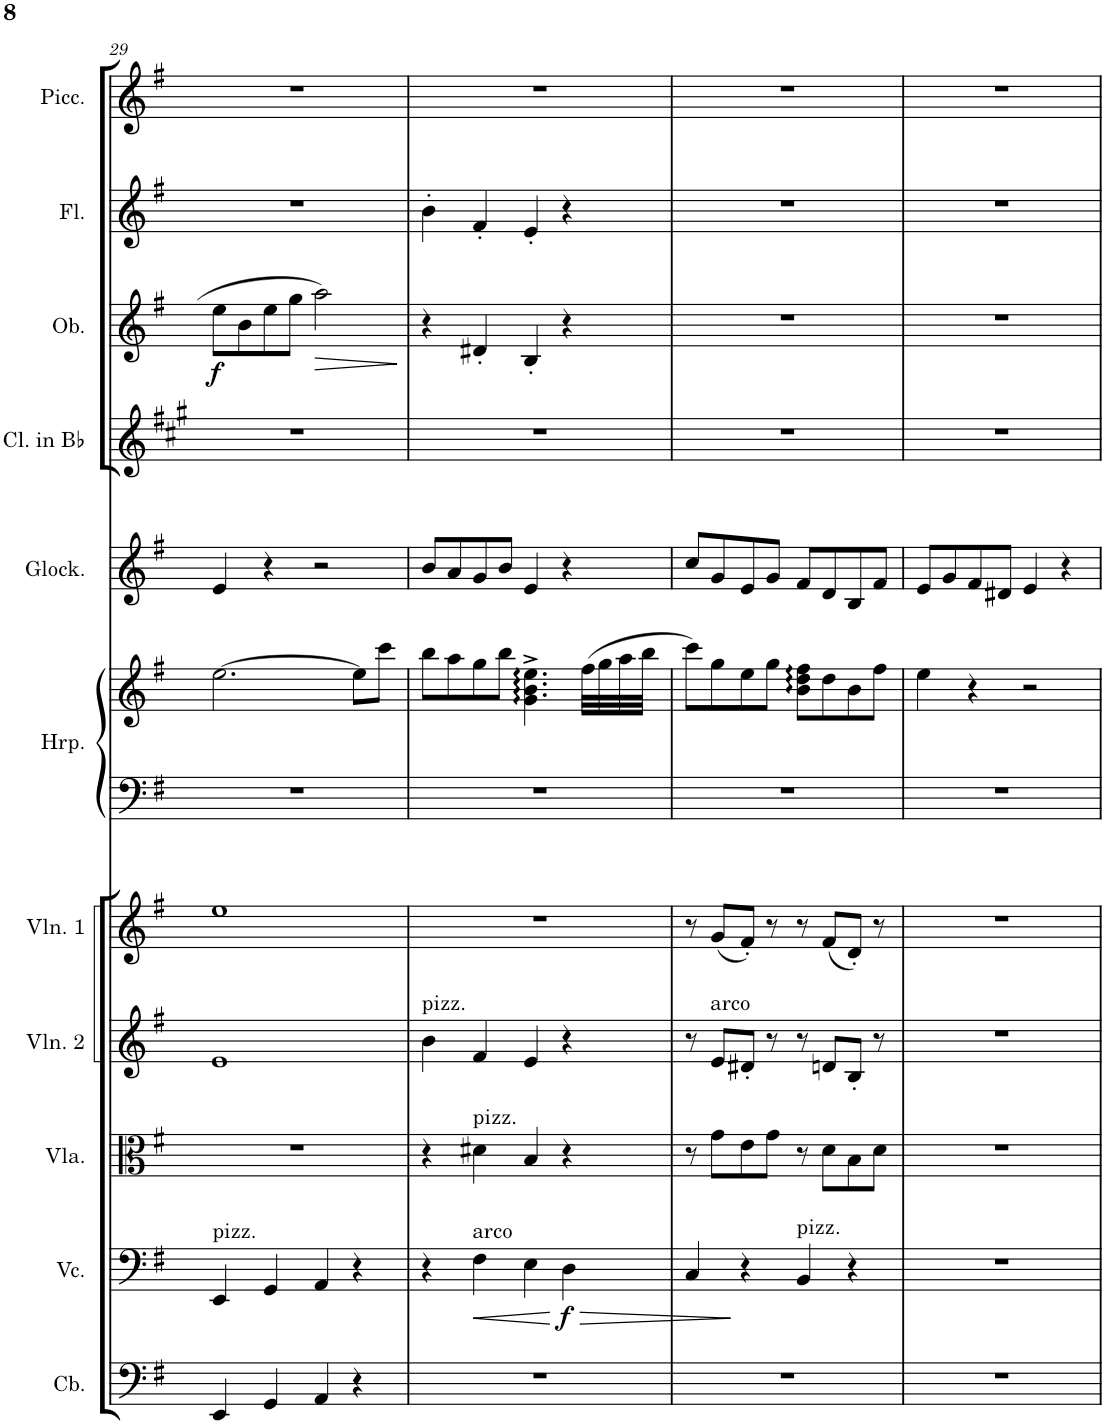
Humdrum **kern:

**kern	**kern	**dynam	**kern	**kern	**kern	**kern	**kern	**kern	**kern	**kern	**dynam	**kern	**kern
*part11	*part10	*part10	*part9	*part8	*part7	*part6	*part6	*part5	*part4	*part3	*part3	*part2	*part1
*staff12	*staff11	*staff11	*staff10	*staff9	*staff8	*staff7	*staff6	*staff5	*staff4	*staff3	*staff3	*staff2	*staff1
*I"Contrabass	*I"Violoncello	*	*I"Viola	*I"Violin II	*I"Violin I	*I"Harp	*	*I"Glockenspiel	*I"Clarinet in Bb	*I"Oboe	*	*I"Flute	*I"Piccolo
*I'Cb.	*I'Vc.	*	*I'Vla.	*I'Vln. 2	*I'Vln. 1	*I'Hrp.	*	*I'Glock.	*I'Cl. in Bb	*I'Ob.	*	*I'Fl.	*I'Picc.
!!LO:PB:g=z
*clefF4	*clefF4	*	*clefC3	*clefG2	*clefG2	*clefF4	*clefG2	*clefG2	*clefG2	*clefG2	*	*clefG2	*clefG2
*Trd7c12	*	*	*	*	*	*	*	*Trd-14c-24	*Trd1c2	*	*	*	*Trd-7c-12
*k[f#]	*k[f#]	*	*k[f#]	*k[f#]	*k[f#]	*k[f#]	*k[f#]	*k[f#]	*k[f#c#g#]	*k[f#]	*	*k[f#]	*k[f#]
*M4/4	*M4/4	*	*M4/4	*M4/4	*M4/4	*M4/4	*M4/4	*M4/4	*M4/4	*M4/4	*	*M4/4	*M4/4
=29	=29	=29	=29	=29	=29	=29	=29	=29	=29	=29	=29	=29	=29
!	!LO:TX:a:t=pizz.	!	!	!	!	!	!	!	!	!	!	!	!
!	!	!	!	!	!	!	!	!	!	!	!LO:DY:b	!	!
4EE/	4EE/	.	1r	1e	1ee	1r	[2.ee\	4e/	1r	8ee\L	f	1r	1r
.	.	.	.	.	.	.	.	.	.	8b\	.	.	.
4GG/	4GG/	.	.	.	.	.	.	4r	.	8ee\	.	.	.
.	.	.	.	.	.	.	.	.	.	8gg\J	.	.	.
!	!	!	!	!	!	!	!	!	!	!	!LO:HP:b	!	!
4AA/	4AA/	.	.	.	.	.	.	2r	.	2aa\	>	.	.
4r	4r	.	.	.	.	.	8ee\L]	.	.	.	.	.	.
.	.	.	.	.	.	.	8ccc\J	.	.	.	.	.	.
.	.	.	.	.	.	.	.	.	.	.	]	.	.
=30	=30	=30	=30	=30	=30	=30	=30	=30	=30	=30	=30	=30	=30
!	!	!	!	!LO:TX:a:t=pizz.	!	!	!	!	!	!	!	!	!
1r	4r	.	4r	4b\	1r	1r	8bb\L	8b/L	1r	4r	.	4b'\	1r
.	.	.	.	.	.	.	8aa\	8a/	.	.	.	.	.
!	!	!	!LO:TX:a:t=pizz.	!	!	!	!	!	!	!	!	!	!
!	!LO:TX:a:t=arco	!	!	!	!	!	!	!	!	!	!	!	!
!	!	!LO:HP:b	!	!	!	!	!	!	!	!	!	!	!
.	4F#\	<	4d#X\	4f#/	.	.	8gg\	8g/	.	4d#X'/	.	4f#'/	.
.	.	.	.	.	.	.	8bb\J	8b/J	.	.	.	.	.
.	4E\	.	4B/	4e/	.	.	4.g\^ 4.b\^ 4.ee\^	4e/	.	4B'/	.	4e'/	.
!	!	!LO:HP:n=1:b	!	!	!	!	!	!	!	!	!	!	!
!	!	!LO:DY:n=1:b	!	!	!	!	!	!	!	!	!	!	!
.	4D\	[ > f	4r	4r	.	.	.	4r	.	4r	.	4r	.
.	.	.	.	.	.	.	(32ff#\LLL	.	.	.	.	.	.
.	.	.	.	.	.	.	32gg\	.	.	.	.	.	.
.	.	.	.	.	.	.	32aa\	.	.	.	.	.	.
.	.	.	.	.	.	.	32bb\JJJ	.	.	.	.	.	.
=31	=31	=31	=31	=31	=31	=31	=31	=31	=31	=31	=31	=31	=31
1r	4C/	.	8r	8r	8r	1r	8ccc\L)	8cc/L	1r	1r	.	1r	1r
!	!	!	!	!LO:TX:a:t=arco	!	!	!	!	!	!	!	!	!
.	.	.	8g\L	8e/L	(8g/L	.	8gg\	8g/	.	.	.	.	.
.	4r	]	8e\	8d#X'/J	8f#'/J)	.	8ee\	8e/	.	.	.	.	.
.	.	.	8g\J	8r	8r	.	8gg\J	8g/J	.	.	.	.	.
!	!LO:TX:a:t=pizz.	!	!	!	!	!	!	!	!	!	!	!	!
.	4BB^/	.	8r	8r	8r	.	8b\ 8dd\ 8ff#\L	8f#/L	.	.	.	.	.
.	.	.	8d\L	8dn/L	(8f#/L	.	8dd\	8d/	.	.	.	.	.
.	4r	.	8B\	8B'/J	8d'/J)	.	8b\	8B/	.	.	.	.	.
.	.	.	8d\J	8r	8r	.	8ff#\J	8f#/J	.	.	.	.	.
=32	=32	=32	=32	=32	=32	=32	=32	=32	=32	=32	=32	=32	=32
1r	1r	.	1r	1r	1r	1r	4ee\	8e/L	1r	1r	.	1r	1r
.	.	.	.	.	.	.	.	8g/	.	.	.	.	.
.	.	.	.	.	.	.	4r	8f#/	.	.	.	.	.
.	.	.	.	.	.	.	.	8d#X/J	.	.	.	.	.
.	.	.	.	.	.	.	2r	4e/	.	.	.	.	.
.	.	.	.	.	.	.	.	4r	.	.	.	.	.
=	=	=	=	=	=	=	=	=	=	=	=	=	=
*-	*-	*-	*-	*-	*-	*-	*-	*-	*-	*-	*-	*-	*-
